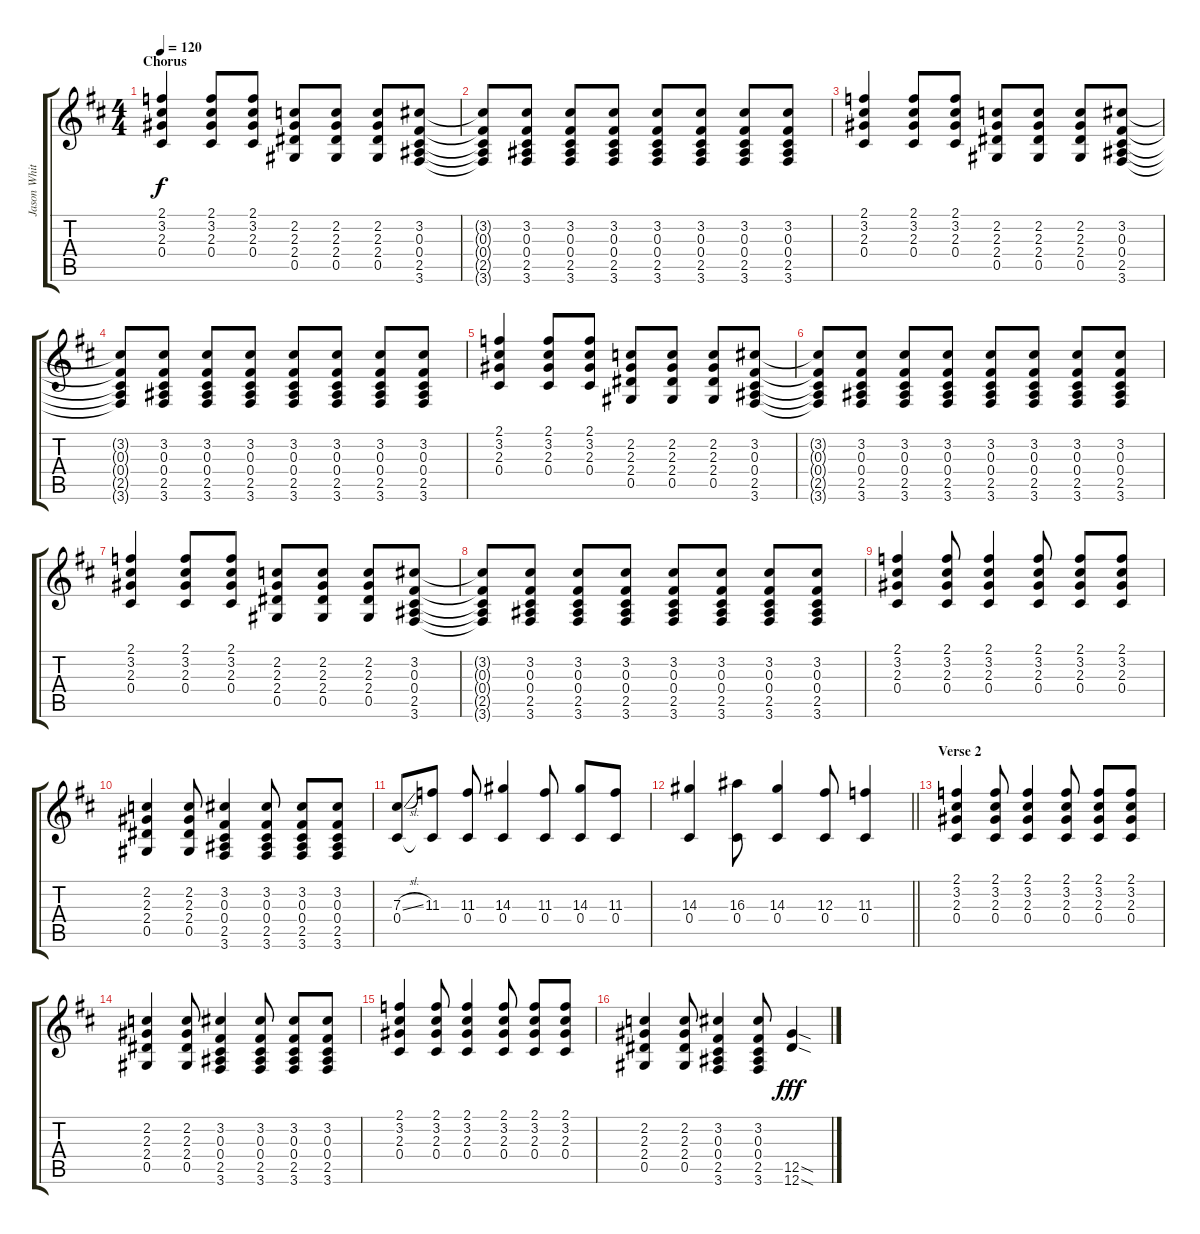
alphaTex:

\track ("Jason White (Lead Guitar)" "Jason Whit") {instrument distortionguitar}
\staff {score tabs}
\tuning (Eb4 Bb3 Gb3 Db3 Ab2 Eb2) {hide}
\ts (4 4)
\section ("" "Chorus")
\tempo 120
\clef g2
\ks d
(2.1 3.2 2.3 0.4).4{dy f} (2.1 3.2 2.3 0.4).8 (2.1 3.2 2.3 0.4).8 (2.2 2.3 2.4 0.5).8 (2.2 2.3 2.4 0.5).8 (2.2 2.3 2.4 0.5).8 (3.2 0.3 0.4 2.5 3.6).8 |
(3.2{t} 0.3{t} 0.4{t} 2.5{t} 3.6{t}).8 (3.2 0.3 0.4 2.5 3.6).8 (3.2 0.3 0.4 2.5 3.6).8 (3.2 0.3 0.4 2.5 3.6).8 (3.2 0.3 0.4 2.5 3.6).8 (3.2 0.3 0.4 2.5 3.6).8 (3.2 0.3 0.4 2.5 3.6).8 (3.2 0.3 0.4 2.5 3.6).8 |
(2.1 3.2 2.3 0.4).4 (2.1 3.2 2.3 0.4).8 (2.1 3.2 2.3 0.4).8 (2.2 2.3 2.4 0.5).8 (2.2 2.3 2.4 0.5).8 (2.2 2.3 2.4 0.5).8 (3.2 0.3 0.4 2.5 3.6).8 |
(3.2{t} 0.3{t} 0.4{t} 2.5{t} 3.6{t}).8 (3.2 0.3 0.4 2.5 3.6).8 (3.2 0.3 0.4 2.5 3.6).8 (3.2 0.3 0.4 2.5 3.6).8 (3.2 0.3 0.4 2.5 3.6).8 (3.2 0.3 0.4 2.5 3.6).8 (3.2 0.3 0.4 2.5 3.6).8 (3.2 0.3 0.4 2.5 3.6).8 |
(2.1 3.2 2.3 0.4).4 (2.1 3.2 2.3 0.4).8 (2.1 3.2 2.3 0.4).8 (2.2 2.3 2.4 0.5).8 (2.2 2.3 2.4 0.5).8 (2.2 2.3 2.4 0.5).8 (3.2 0.3 0.4 2.5 3.6).8 |
(3.2{t} 0.3{t} 0.4{t} 2.5{t} 3.6{t}).8 (3.2 0.3 0.4 2.5 3.6).8 (3.2 0.3 0.4 2.5 3.6).8 (3.2 0.3 0.4 2.5 3.6).8 (3.2 0.3 0.4 2.5 3.6).8 (3.2 0.3 0.4 2.5 3.6).8 (3.2 0.3 0.4 2.5 3.6).8 (3.2 0.3 0.4 2.5 3.6).8 |
(2.1 3.2 2.3 0.4).4 (2.1 3.2 2.3 0.4).8 (2.1 3.2 2.3 0.4).8 (2.2 2.3 2.4 0.5).8 (2.2 2.3 2.4 0.5).8 (2.2 2.3 2.4 0.5).8 (3.2 0.3 0.4 2.5 3.6).8 |
(3.2{t} 0.3{t} 0.4{t} 2.5{t} 3.6{t}).8 (3.2 0.3 0.4 2.5 3.6).8 (3.2 0.3 0.4 2.5 3.6).8 (3.2 0.3 0.4 2.5 3.6).8 (3.2 0.3 0.4 2.5 3.6).8 (3.2 0.3 0.4 2.5 3.6).8 (3.2 0.3 0.4 2.5 3.6).8 (3.2 0.3 0.4 2.5 3.6).8 |
(2.1 3.2 2.3 0.4).4 (2.1 3.2 2.3 0.4).8 (2.1 3.2 2.3 0.4).4 (2.1 3.2 2.3 0.4).8 (2.1 3.2 2.3 0.4).8 (2.1 3.2 2.3 0.4).8 |
(2.2 2.3 2.4 0.5).4 (2.2 2.3 2.4 0.5).8 (3.2 0.3 0.4 2.5 3.6).4 (3.2 0.3 0.4 2.5 3.6).8 (3.2 0.3 0.4 2.5 3.6).8 (3.2 0.3 0.4 2.5 3.6).8 |
(7.3{sl} 0.4).8{balance 0} (11.3 0.4{t}).8 (11.3 0.4).8 (14.3 0.4).4 (11.3 0.4).8 (14.3 0.4).8 (11.3 0.4).8 |
\barLineRight lightlight
(14.3 0.4).4 (16.3 0.4).8 (14.3 0.4).4 (12.3 0.4).8 (11.3 0.4).4 |
\section ("" "Verse 2")
(2.1 3.2 2.3 0.4).4{balance 8} (2.1 3.2 2.3 0.4).8 (2.1 3.2 2.3 0.4).4 (2.1 3.2 2.3 0.4).8 (2.1 3.2 2.3 0.4).8 (2.1 3.2 2.3 0.4).8 |
(2.2 2.3 2.4 0.5).4 (2.2 2.3 2.4 0.5).8 (3.2 0.3 0.4 2.5 3.6).4 (3.2 0.3 0.4 2.5 3.6).8 (3.2 0.3 0.4 2.5 3.6).8 (3.2 0.3 0.4 2.5 3.6).8 |
(2.1 3.2 2.3 0.4).4 (2.1 3.2 2.3 0.4).8 (2.1 3.2 2.3 0.4).4 (2.1 3.2 2.3 0.4).8 (2.1 3.2 2.3 0.4).8 (2.1 3.2 2.3 0.4).8 |
(2.2 2.3 2.4 0.5).4 (2.2 2.3 2.4 0.5).8 (3.2 0.3 0.4 2.5 3.6).4 (3.2 0.3 0.4 2.5 3.6).8 (12.5{sod} 12.6{sod}).4{dy fff}
